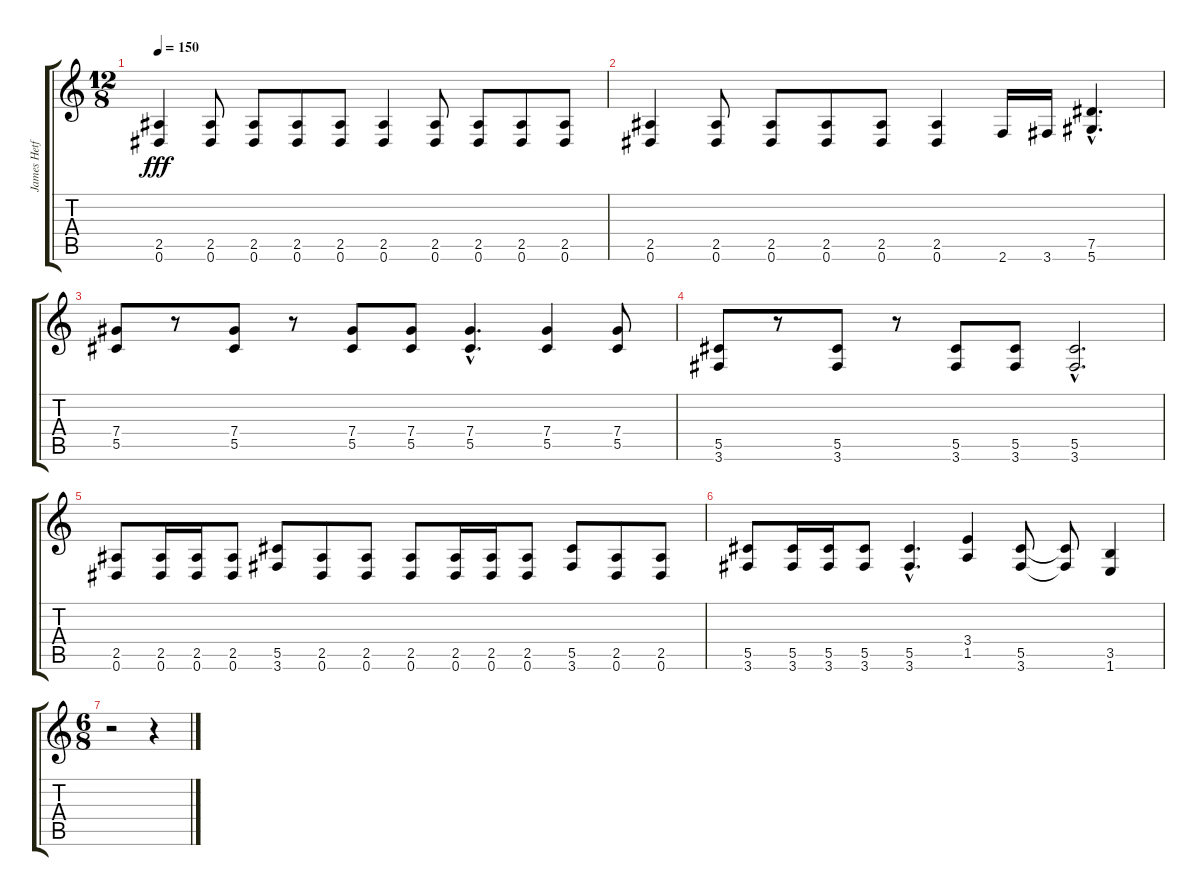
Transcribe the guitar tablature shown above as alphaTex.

\track ("James Hetfield (Rhythm)" "James Hetf") {instrument distortionguitar}
\staff {score tabs}
\tuning (Eb4 Bb3 Gb3 Db3 Ab2 Eb2) {hide}
\ts (12 8)
\tempo 150
\clef g2
\ks c
(2.5 0.6).4{dy fff} (2.5 0.6).8 (2.5 0.6).8 (2.5 0.6).8 (2.5 0.6).8 (2.5 0.6).4 (2.5 0.6).8 (2.5 0.6).8 (2.5 0.6).8 (2.5 0.6).8 |
(2.5 0.6).4 (2.5 0.6).8 (2.5 0.6).8 (2.5 0.6).8 (2.5 0.6).8 (2.5 0.6).4 2.6.16 3.6.16 (7.5{hac} 5.6{hac}).4{d} |
(7.4 5.5).8 r.8 (7.4 5.5).8 r.8 (7.4 5.5).8 (7.4 5.5).8 (7.4{hac} 5.5{hac}).4{d} (7.4 5.5).4 (7.4 5.5).8 |
(5.5 3.6).8 r.8 (5.5 3.6).8 r.8 (5.5 3.6).8 (5.5 3.6).8 (5.5{hac} 3.6{hac}).2{d} |
(2.5 0.6).8 (2.5 0.6).16 (2.5 0.6).16 (2.5 0.6).8 (5.5 3.6).8 (2.5 0.6).8 (2.5 0.6).8 (2.5 0.6).8 (2.5 0.6).16 (2.5 0.6).16 (2.5 0.6).8 (5.5 3.6).8 (2.5 0.6).8 (2.5 0.6).8 |
(5.5 3.6).8 (5.5 3.6).16 (5.5 3.6).16 (5.5 3.6).8 (5.5{hac} 3.6{hac}).4{d} (3.4 1.5).4 (5.5 3.6).8 (5.5{t} 3.6{t}).8 (3.5 1.6).4 |
\ts (6 8)
r.2 r.4
